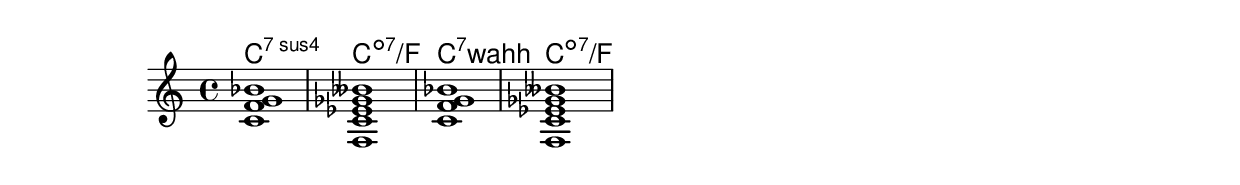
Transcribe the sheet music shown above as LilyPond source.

\version "2.11.51"
\header {

    texidoc = "The property @code{chordNameExceptions} can used
    to store a list of special notations for specific chords."

}


				% 7sus4 denoted with ^7 wahh
chExceptionMusic =  {
    <c f g bes>1-\markup { \super "7" "wahh" }}

				% add to existing exceptions.
chExceptions = #(append
		 (sequential-music-to-chord-exceptions chExceptionMusic #t)
		 ignatzekExceptions)

theMusic = \chordmode {
    c:7sus4 c:dim7/+f
    \set chordNameExceptions = #chExceptions
    c:7sus4 c:dim7/+f
}

\layout { ragged-right = ##t }

<< \context ChordNames \theMusic
   \context Voice \theMusic
>>  
